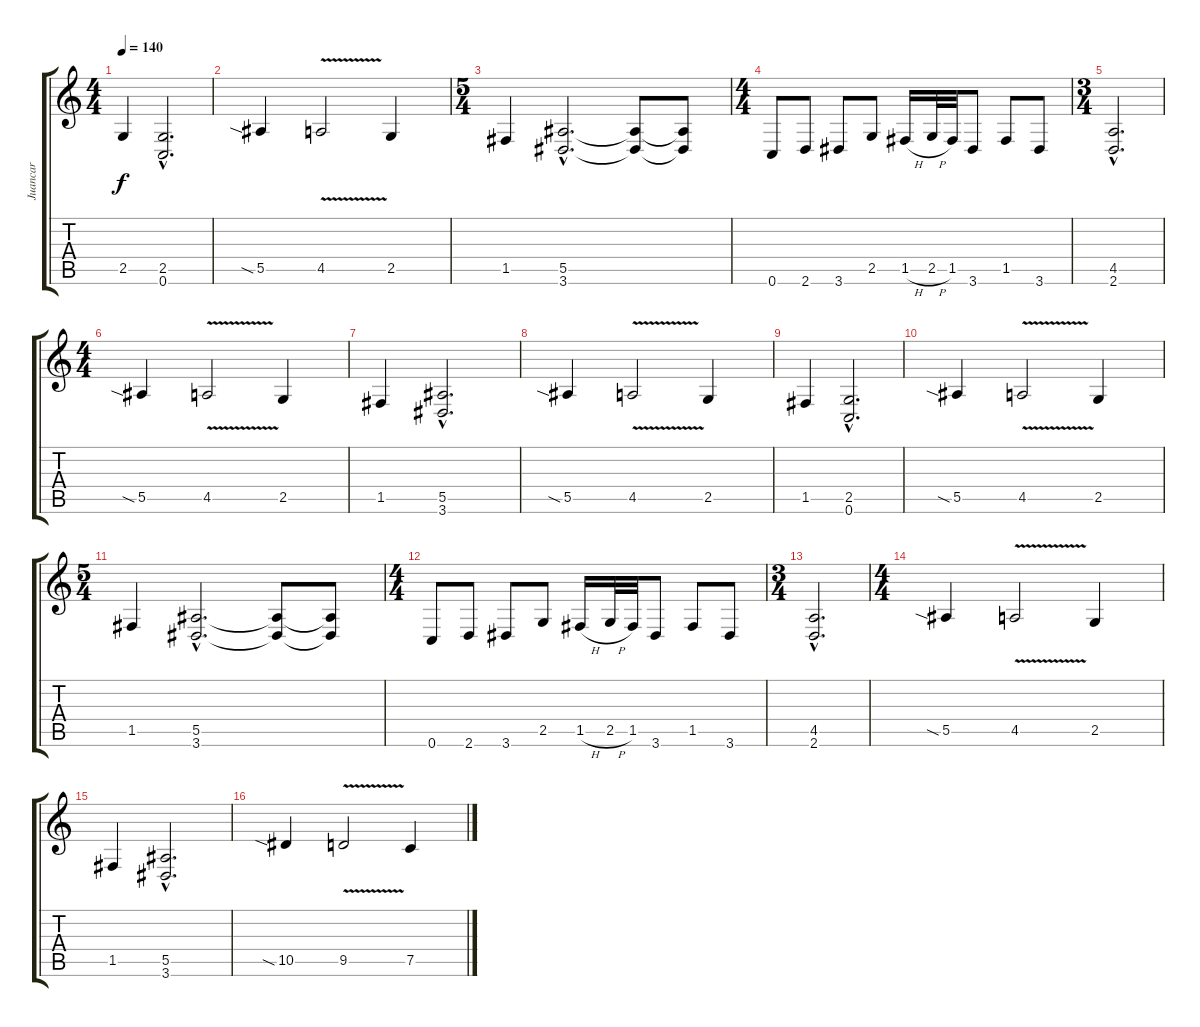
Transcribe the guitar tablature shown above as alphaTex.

\track ("Juancar" "Juancar") {instrument distortionguitar}
\staff {score tabs}
\tuning (C4 G3 Eb3 Bb2 F2 C2) {hide}
\ts (4 4)
\tempo 140
\clef g2
\ks c
2.5.4{dy f} (2.5{hac} 0.6{hac}).2{d} |
5.5{sia}.4 4.5{v}.2 2.5.4 |
\ts (5 4)
1.5.4 (5.5{hac} 3.6{hac}).2{d} (5.5{t} 3.6{t}).8 (5.5{t} 3.6{t}).8 |
\ts (4 4)
0.6.8 2.6.8 3.6.8 2.5.8 1.5{h}.16 2.5{h}.32 1.5.32 3.6.8 1.5.8 3.6.8 |
\ts (3 4)
(4.5{hac} 2.6{hac}).2{d} |
\ts (4 4)
5.5{sia}.4 4.5{v}.2 2.5.4 |
1.5.4 (5.5{hac} 3.6{hac}).2{d} |
5.5{sia}.4 4.5{v}.2 2.5.4 |
1.5.4 (2.5{hac} 0.6{hac}).2{d} |
5.5{sia}.4 4.5{v}.2 2.5.4 |
\ts (5 4)
1.5.4 (5.5{hac} 3.6{hac}).2{d} (5.5{t} 3.6{t}).8 (5.5{t} 3.6{t}).8 |
\ts (4 4)
0.6.8 2.6.8 3.6.8 2.5.8 1.5{h}.16 2.5{h}.32 1.5.32 3.6.8 1.5.8 3.6.8 |
\ts (3 4)
(4.5{hac} 2.6{hac}).2{d} |
\ts (4 4)
5.5{sia}.4 4.5{v}.2 2.5.4 |
1.5.4 (5.5{hac} 3.6{hac}).2{d} |
10.5{sia}.4 9.5{v}.2 7.5.4
